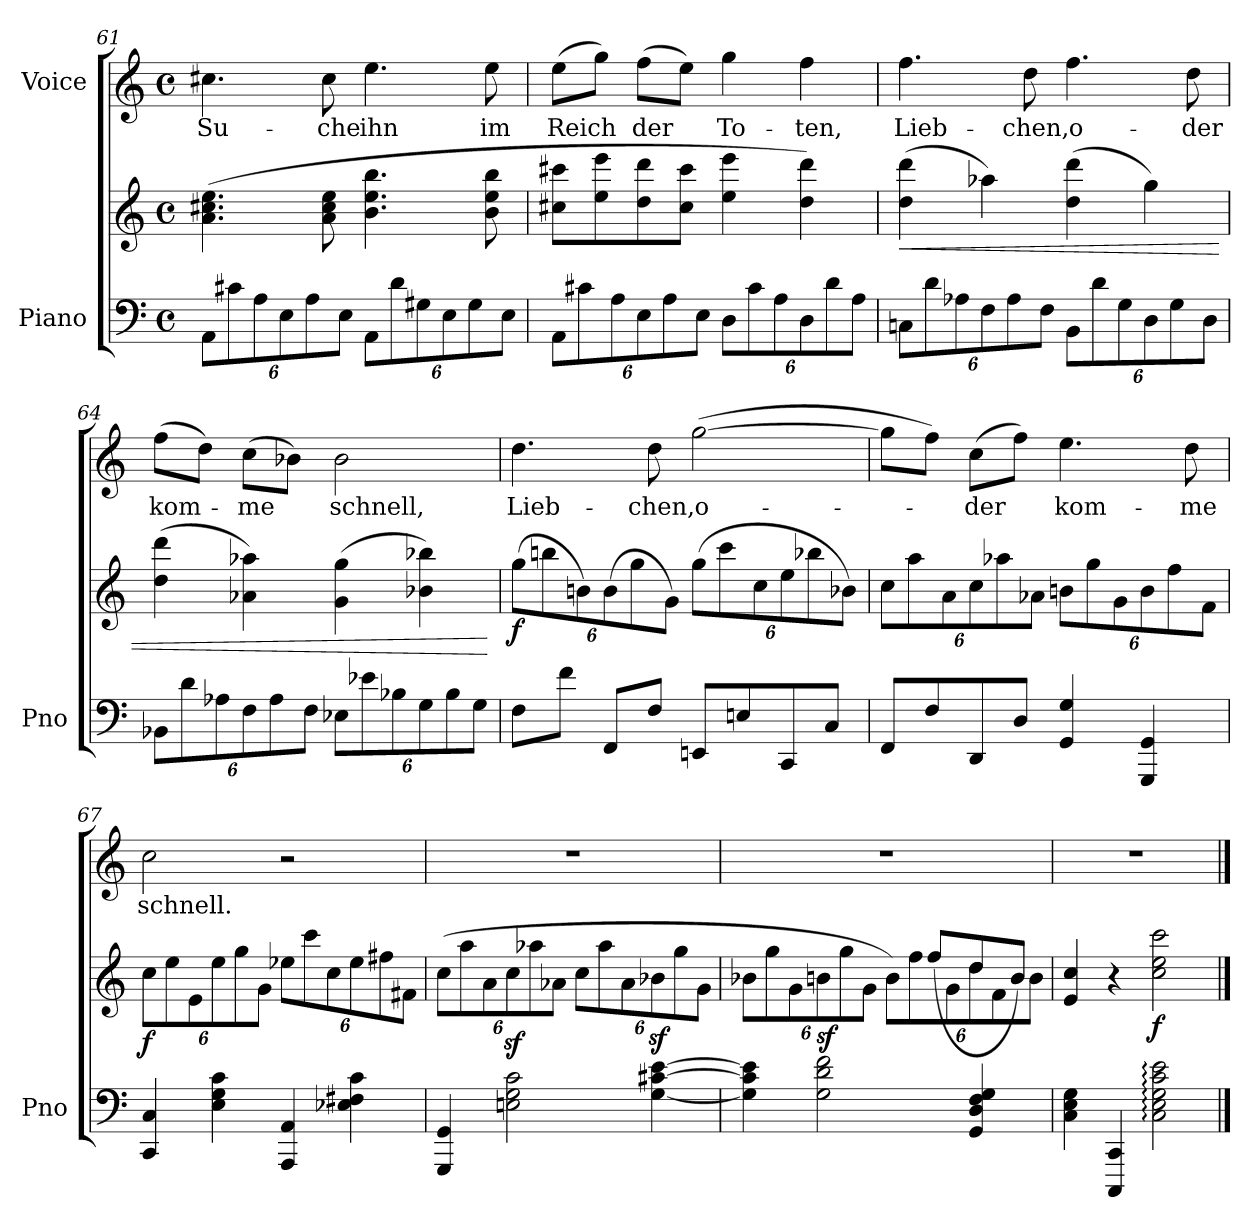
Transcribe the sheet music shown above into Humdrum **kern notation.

**kern	**kern	**dynam	**kern	**text
*part2	*part2	*part2	*part1	*part1
*staff3	*staff2	*staff2/3	*staff1	*staff1
*I"Piano	*	*	*I"Voice	*
*I'Pno	*	*	*	*
!!LO:LB:g=z
*clefF4	*clefG2	*	*clefG2	*
*k[]	*k[]	*	*k[]	*
*M4/4	*M4/4	*	*M4/4	*
*met(c)	*met(c)	*	*met(c)	*
*Xbrackettup	*	*	*	*
=61	=61	=61	=61	=61
!	!	!	!	!LO:LY:b
12AA\L	(4.a\ 4.cc#X\ 4.ee\	.	4.cc#X\	Su-
12c#X\	.	.	.	.
12A\	.	.	.	.
*brackettup	*	*	*	*
12E\	.	.	.	.
12A\	.	.	.	.
!	!	!	!	!LO:LY:b
.	8a\ 8cc#\ 8ee\	.	8cc#\	-che
12E\J	.	.	.	.
*Xbrackettup	*	*	*	*
!	!	!	!	!LO:LY:b
12AA\L	4.b\ 4.ee\ 4.bb\	.	4.ee\	ihn
12d\	.	.	.	.
12G#X\	.	.	.	.
*brackettup	*	*	*	*
12E\	.	.	.	.
12G#\	.	.	.	.
!	!	!	!	!LO:LY:b
.	8b\ 8ee\ 8bb\	.	8ee\	im
12E\J	.	.	.	.
!!LO:LB:g=z
=62	=62	=62	=62	=62
*Xbrackettup	*	*	*	*
!	!	!	!	!LO:LY:b
12AA\L	8cc#X\ 8ccc#X\L	.	(8ee\L	Reich
12c#X\	.	.	.	.
.	8ee\ 8eee\	.	8gg\J)	.
12A\	.	.	.	.
*brackettup	*	*	*	*
!	!	!	!	!LO:LY:b
12E\	8dd\ 8ddd\	.	(8ff\L	der
12A\	.	.	.	.
.	8cc#\ 8ccc#\J	.	8ee\J)	.
12E\J	.	.	.	.
*Xbrackettup	*	*	*	*
!	!	!	!	!LO:LY:b
12D\L	4ee\ 4eee\	.	4gg\	To-
12c#\	.	.	.	.
12A\	.	.	.	.
*brackettup	*	*	*	*
!	!	!	!	!LO:LY:b
12D\	4dd\ 4ddd\)	.	4ff\	-ten,
12d\	.	.	.	.
12A\J	.	.	.	.
=63	=63	=63	=63	=63
*Xbrackettup	*	*	*	*
!	!	!LO:HP:b	!	!LO:LY:b
12Cn\L	(4dd\ 4ddd\	<	4.ff\	Lieb-
12d\	.	.	.	.
12A-X\	.	.	.	.
*brackettup	*	*	*	*
12F\	4aa-X\)	.	.	.
12A-\	.	.	.	.
!	!	!	!	!LO:LY:b
.	.	.	8dd\	-chen,
12F\J	.	.	.	.
*Xbrackettup	*	*	*	*
!	!	!	!	!LO:LY:b
12BB\L	(4dd\ 4ddd\	.	4.ff\	o-
12d\	.	.	.	.
12G\	.	.	.	.
*brackettup	*	*	*	*
12D\	4gg\)	.	.	.
12G\	.	.	.	.
!	!	!	!	!LO:LY:b
.	.	.	8dd\	-der
12D\J	.	.	.	.
!!LO:LB:g=z
=64	=64	=64	=64	=64
*Xbrackettup	*	*	*	*
!	!	!	!	!LO:LY:b
12BB-X\L	(4dd\ 4ddd\	.	(8ff\L	kom-
12d\	.	.	.	.
.	.	.	8dd\J)	.
12A-X\	.	.	.	.
*brackettup	*	*	*	*
!	!	!	!	!LO:LY:b
12F\	4a-X\ 4aa-X\)	.	(8cc\L	-me
12A-\	.	.	.	.
.	.	.	8b-X\J)	.
12F\J	.	.	.	.
*Xbrackettup	*	*	*	*
!	!	!	!	!LO:LY:b
12E-X\L	(4g\ 4gg\	.	2b-\	schnell,
12e-X\	.	.	.	.
12B-X\	.	.	.	.
*brackettup	*	*	*	*
12G\	4b-X\ 4bb-X\)	.	.	.
12B-\	.	.	.	.
12G\J	.	.	.	.
.	.	[	.	.
!!LO:PB:g=z
=65	=65	=65	=65	=65
*	*Xbrackettup	*	*	*
!	!	!LO:DY:b	!	!LO:LY:b
8F\L	(12gg\L	f	4.dd\	Lieb-
.	12bbn\	.	.	.
8f\J	.	.	.	.
.	12bn\)	.	.	.
*	*brackettup	*	*	*
8FF/L	(12b\	.	.	.
.	12gg\	.	.	.
!	!	!	!	!LO:LY:b
8F/J	.	.	8dd\	-chen,
.	12g\J)	.	.	.
*	*Xbrackettup	*	*	*
!	!	!	!	!LO:LY:b
8EEn/L	(12gg\L	.	([2gg\	o-
.	12ccc\	.	.	.
8En/	.	.	.	.
.	12cc\	.	.	.
*	*brackettup	*	*	*
8CC/	12ee\	.	.	.
.	12bb-X\	.	.	.
8C/J	.	.	.	.
.	12b-X\J)	.	.	.
=66	=66	=66	=66	=66
*	*Xbrackettup	*	*	*
8FF/L	12cc\L	.	8gg\L]	.
.	12aa\	.	.	.
8F/	.	.	8ff\J)	.
.	12a\	.	.	.
*	*brackettup	*	*	*
!	!	!	!	!LO:LY:b
8DD/	12cc\	.	(8cc\L	-der
.	12aa-X\	.	.	.
8D/J	.	.	8ff\J)	.
.	12a-X\J	.	.	.
*	*Xbrackettup	*	*	*
!	!	!	!	!LO:LY:b
4GG/ 4G/	12bn\L	.	4.ee\	kom-
.	12gg\	.	.	.
.	12g\	.	.	.
*	*brackettup	*	*	*
4GGG/ 4GG/	12b\	.	.	.
.	12ff\	.	.	.
!	!	!	!	!LO:LY:b
.	.	.	8dd\	-me
.	12f\J	.	.	.
!!LO:LB:g=z
=67	=67	=67	=67	=67
*	*Xbrackettup	*	*	*
!	!	!LO:DY:b	!	!LO:LY:b
4CC/ 4C/	12cc\L	f	2cc\	schnell.
.	12ee\	.	.	.
.	12e\	.	.	.
*	*brackettup	*	*	*
4E\ 4G\ 4c\	12ee\	.	.	.
.	12gg\	.	.	.
.	12g\J	.	.	.
*	*Xbrackettup	*	*	*
4AAA/ 4AA/	12ee-X\L	.	2r	.
.	12ccc\	.	.	.
.	12cc\	.	.	.
*	*brackettup	*	*	*
4E-X\ 4F#X\ 4c\	12ee-\	.	.	.
.	12ff#X\	.	.	.
.	12f#X\J	.	.	.
!!LO:LB:g=z
=68	=68	=68	=68	=68
*	*Xbrackettup	*	*	*
4GGG/ 4GG/	(12cc\L	.	1r	.
.	12aa\	.	.	.
.	12a\	.	.	.
*	*brackettup	*	*	*
2En\ 2G\ 2c\	12ccz<\	.	.	.
.	12aa-X\	.	.	.
.	12a-X\J	.	.	.
*	*Xbrackettup	*	*	*
.	12cc\L	.	.	.
.	12aa-\	.	.	.
.	12a-\	.	.	.
*	*brackettup	*	*	*
[4G\ [4c#X\ [4e\	12b-Xz<\	.	.	.
.	12gg\	.	.	.
.	12g\J	.	.	.
=69	=69	=69	=69	=69
*	*Xbrackettup	*	*	*
*	*^	*	*	*
4G\] 4c#\] 4e\]	12b-X\L	4ryy	.	1r	.
.	12gg\	.	.	.	.
.	12g\	.	.	.	.
*	*brackettup	*	*	*	*
!	!	!	!LO:DY:b	!	!
2G\ 2d\ 2f\	12bn\	4ryy	sf	.	.
.	12gg\	.	.	.	.
.	12g\J	.	.	.	.
*	*Xbrackettup	*	*	*	*
.	12b\L)	8ryy	.	.	.
.	12ff\	.	.	.	.
.	.	(8ff/L	.	.	.
.	12g\	.	.	.	.
*	*brackettup	*	*	*	*
4GG/ 4D/ 4F/ 4G/	12dd\	8dd/	.	.	.
.	12f\	.	.	.	.
.	.	8b/J)	.	.	.
.	12b\J	.	.	.	.
*	*v	*v	*	*	*
=70	=70	=70	=70	=70
4C\ 4E\ 4G\	4e/ 4cc/	.	1r	.
4CCC/ 4CC/	4r	.	.	.
!	!	!LO:DY:b	!	!
2C\: 2E\: 2G\: 2c\: 2e\:	2cc\ 2ee\ 2ccc\	f	.	.
==	==	==	==	==
*-	*-	*-	*-	*-
